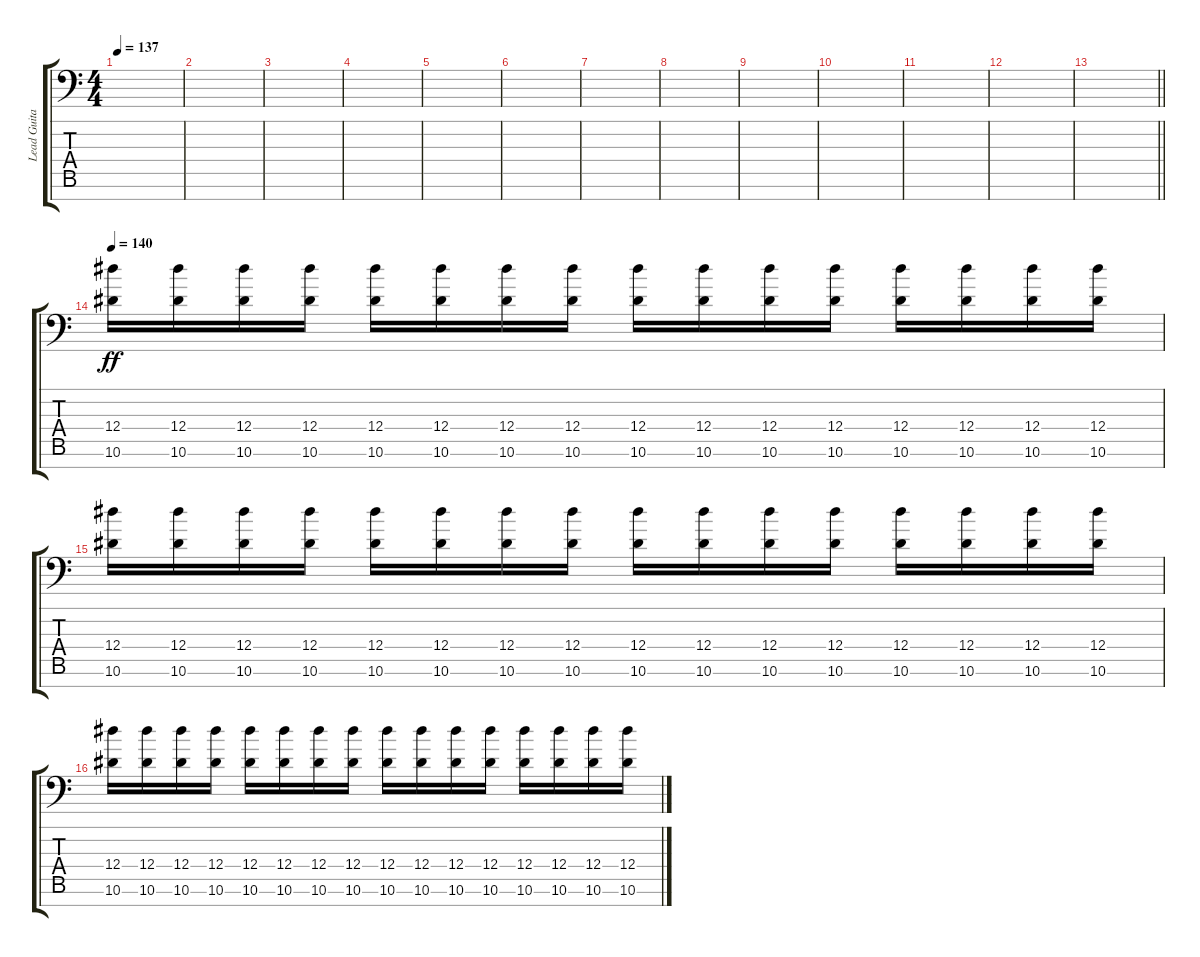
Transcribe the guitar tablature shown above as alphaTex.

\track ("Lead Guitar #2" "Lead Guita") {instrument electricguitarjazz}
\staff {score tabs}
\tuning (Eb4 Bb3 F3 Eb3 Bb2 F2 Ab1) {hide}
\ts (4 4)
\tempo 137
\clef f4
\ks c
|
|
|
|
|
|
|
|
|
|
|
|
\barLineRight lightlight
|
\section ("" "")
\tempo 140
(12.4 10.6).16{dy ff volume 9} (12.4 10.6).16 (12.4 10.6).16 (12.4 10.6).16 (12.4 10.6).16 (12.4 10.6).16 (12.4 10.6).16 (12.4 10.6).16 (12.4 10.6).16 (12.4 10.6).16 (12.4 10.6).16 (12.4 10.6).16 (12.4 10.6).16 (12.4 10.6).16 (12.4 10.6).16 (12.4 10.6).16 |
(12.4 10.6).16 (12.4 10.6).16 (12.4 10.6).16 (12.4 10.6).16 (12.4 10.6).16 (12.4 10.6).16 (12.4 10.6).16 (12.4 10.6).16 (12.4 10.6).16 (12.4 10.6).16 (12.4 10.6).16 (12.4 10.6).16 (12.4 10.6).16 (12.4 10.6).16 (12.4 10.6).16 (12.4 10.6).16 |
(12.4 10.6).16 (12.4 10.6).16 (12.4 10.6).16 (12.4 10.6).16 (12.4 10.6).16 (12.4 10.6).16 (12.4 10.6).16 (12.4 10.6).16 (12.4 10.6).16 (12.4 10.6).16 (12.4 10.6).16 (12.4 10.6).16 (12.4 10.6).16 (12.4 10.6).16 (12.4 10.6).16 (12.4 10.6).16
